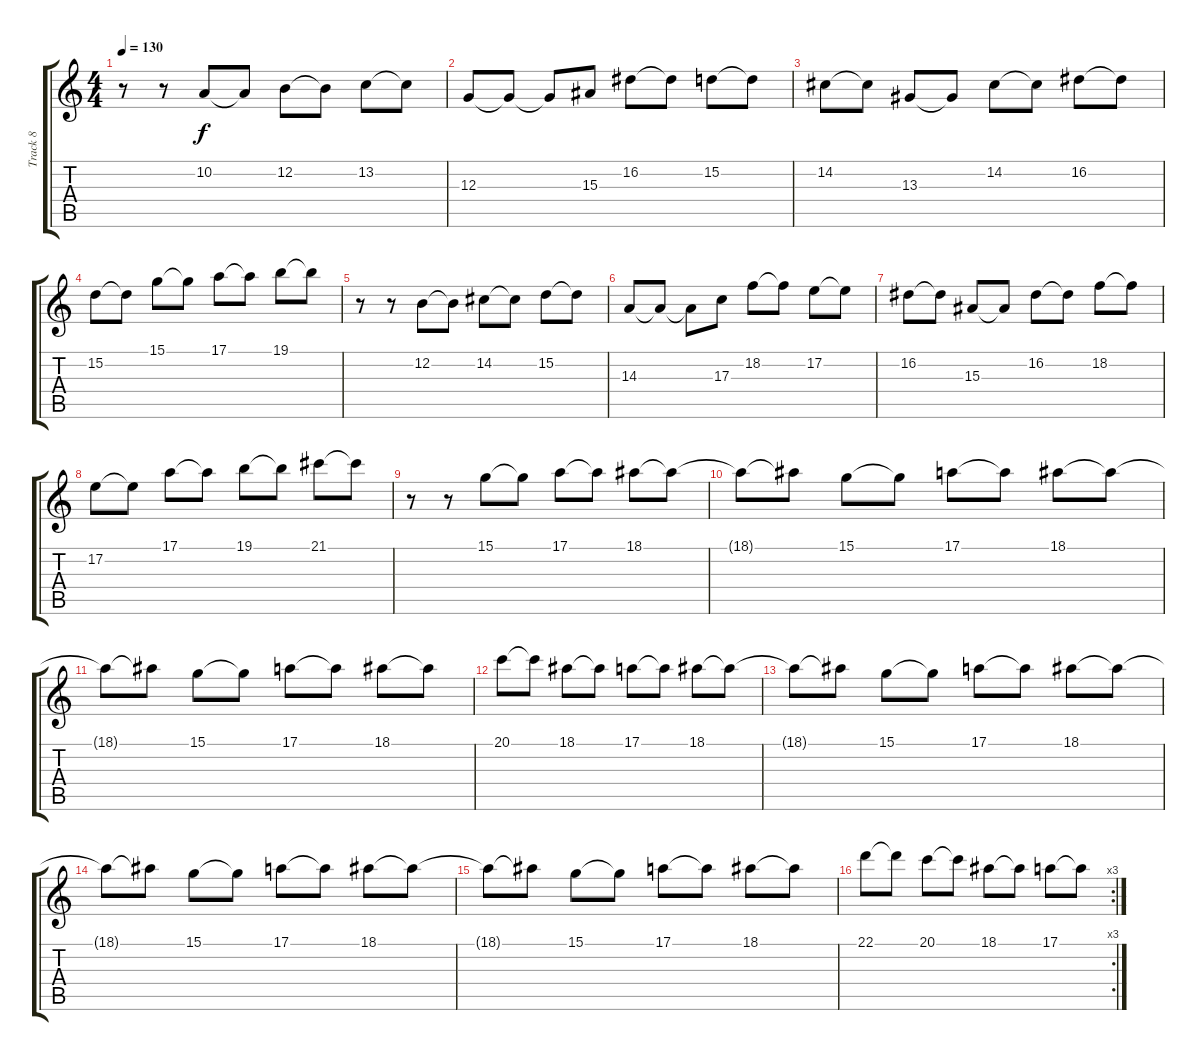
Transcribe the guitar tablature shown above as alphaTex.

\track ("Track 8" "Track 8") {instrument stringensemble2}
\staff {score tabs}
\tuning (E4 B3 G3 D3 A2 E2) {hide}
\ts (4 4)
\tempo 130
\clef g2
\ks c
r.8{dy f} r.8 10.2.8 10.2{t}.8 12.2.8 12.2{t}.8 13.2.8 13.2{t}.8 |
12.3.8 12.3{t}.8 12.3{t}.8 15.3.8 16.2.8 16.2{t}.8 15.2.8 15.2{t}.8 |
14.2.8 14.2{t}.8 13.3.8 13.3{t}.8 14.2.8 14.2{t}.8 16.2.8 16.2{t}.8 |
15.2.8 15.2{t}.8 15.1.8 15.1{t}.8 17.1.8 17.1{t}.8 19.1.8 19.1{t}.8 |
r.8 r.8 12.2.8 12.2{t}.8 14.2.8 14.2{t}.8 15.2.8 15.2{t}.8 |
14.3.8 14.3{t}.8 14.3{t}.8 17.3.8 18.2.8 18.2{t}.8 17.2.8 17.2{t}.8 |
16.2.8 16.2{t}.8 15.3.8 15.3{t}.8 16.2.8 16.2{t}.8 18.2.8 18.2{t}.8 |
17.2.8 17.2{t}.8 17.1.8 17.1{t}.8 19.1.8 19.1{t}.8 21.1.8 21.1{t}.8 |
r.8 r.8 15.1.8 15.1{t}.8 17.1.8 17.1{t}.8 18.1.8 18.1{t}.8 |
18.1{t}.8 18.1{t}.8 15.1.8 15.1{t}.8 17.1.8 17.1{t}.8 18.1.8 18.1{t}.8 |
18.1{t}.8 18.1{t}.8 15.1.8 15.1{t}.8 17.1.8 17.1{t}.8 18.1.8 18.1{t}.8 |
20.1.8 20.1{t}.8 18.1.8 18.1{t}.8 17.1.8 17.1{t}.8 18.1.8 18.1{t}.8 |
18.1{t}.8 18.1{t}.8 15.1.8 15.1{t}.8 17.1.8 17.1{t}.8 18.1.8 18.1{t}.8 |
18.1{t}.8 18.1{t}.8 15.1.8 15.1{t}.8 17.1.8 17.1{t}.8 18.1.8 18.1{t}.8 |
18.1{t}.8 18.1{t}.8 15.1.8 15.1{t}.8 17.1.8 17.1{t}.8 18.1.8 18.1{t}.8 |
\rc 3
22.1.8 22.1{t}.8 20.1.8 20.1{t}.8 18.1.8 18.1{t}.8 17.1.8 17.1{t}.8
